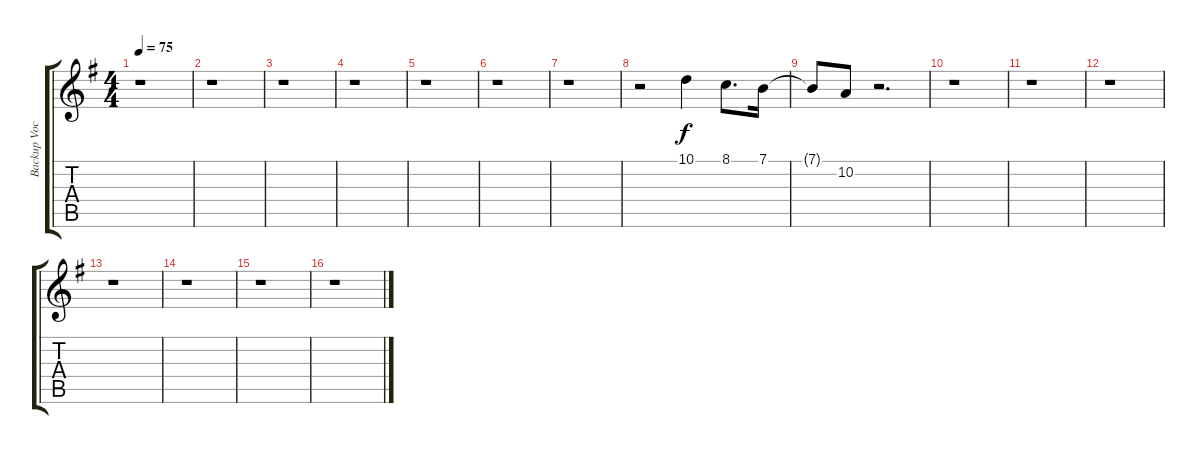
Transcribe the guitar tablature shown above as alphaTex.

\track ("Backup Vocal" "Backup Voc") {instrument voiceoohs}
\staff {score tabs}
\tuning (E4 B3 G3 D3 A2 E2) {hide}
\ts (4 4)
\tempo 75
\clef g2
\ks eminor
r.1{dy f} |
r.1 |
r.1 |
r.1 |
r.1 |
r.1 |
r.1 |
r.2 10.1.4 8.1.8{d} 7.1.16 |
7.1{t}.8 10.2.8 r.2{d} |
r.1 |
r.1 |
r.1 |
r.1 |
r.1 |
r.1 |
r.1
